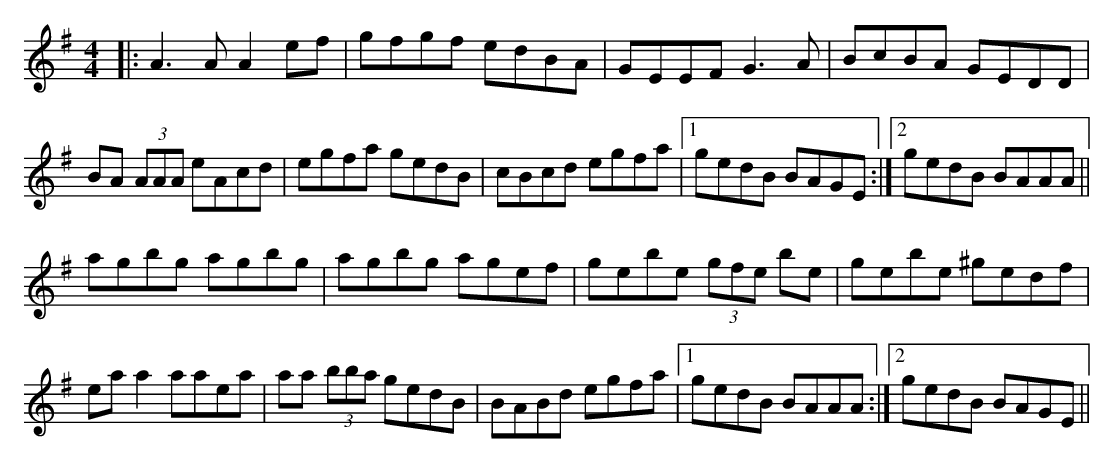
X:1
M:4/4
K:Ador
|:A3A A2ef|gfgf edBA|GEEF G3A|BcBA GEDD|
BA (3AAA eAcd|egfa gedB|cBcd egfa|1 gedB BAGE:|2 gedB BAAA||
agbg agbg|agbg agef|gebe (3gfe be|gebe ^gedf|
eaa2 aaea|aa (3bba gedB|BABd egfa|1 gedB BAAA:|2 gedB BAGE||
